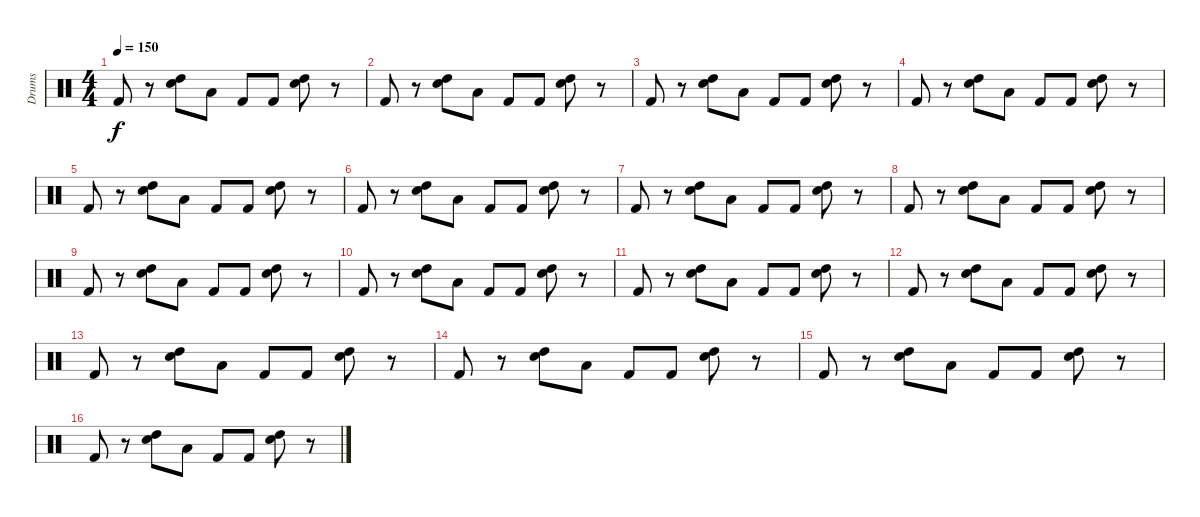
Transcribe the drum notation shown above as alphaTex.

\track ("Drums" "Drums") {instrument percussion}
\staff {score}
\articulation defaults
\ts (4 4)
\tempo 150
\clef neutral
\ks c "Kick (hit) 2".8{dy f}
r.8 ("Electric Snare (hit)" "High Tom (hit)").8 "Low Tom (hit)".8 "Kick (hit) 2".8 "Kick (hit) 2".8 ("Electric Snare (hit)" "High Tom (hit)").8 r.8 |
"Kick (hit) 2".8 r.8 ("Electric Snare (hit)" "High Tom (hit)").8 "Low Tom (hit)".8 "Kick (hit) 2".8 "Kick (hit) 2".8 ("Electric Snare (hit)" "High Tom (hit)").8 r.8 |
"Kick (hit) 2".8 r.8 ("Electric Snare (hit)" "High Tom (hit)").8 "Low Tom (hit)".8 "Kick (hit) 2".8 "Kick (hit) 2".8 ("Electric Snare (hit)" "High Tom (hit)").8 r.8 |
"Kick (hit) 2".8 r.8 ("Electric Snare (hit)" "High Tom (hit)").8 "Low Tom (hit)".8 "Kick (hit) 2".8 "Kick (hit) 2".8 ("Electric Snare (hit)" "High Tom (hit)").8 r.8 |
"Kick (hit) 2".8 r.8 ("Electric Snare (hit)" "High Tom (hit)").8 "Low Tom (hit)".8 "Kick (hit) 2".8 "Kick (hit) 2".8 ("Electric Snare (hit)" "High Tom (hit)").8 r.8 |
"Kick (hit) 2".8 r.8 ("Electric Snare (hit)" "High Tom (hit)").8 "Low Tom (hit)".8 "Kick (hit) 2".8 "Kick (hit) 2".8 ("Electric Snare (hit)" "High Tom (hit)").8 r.8 |
"Kick (hit) 2".8 r.8 ("Electric Snare (hit)" "High Tom (hit)").8 "Low Tom (hit)".8 "Kick (hit) 2".8 "Kick (hit) 2".8 ("Electric Snare (hit)" "High Tom (hit)").8 r.8 |
"Kick (hit) 2".8 r.8 ("Electric Snare (hit)" "High Tom (hit)").8 "Low Tom (hit)".8 "Kick (hit) 2".8 "Kick (hit) 2".8 ("Electric Snare (hit)" "High Tom (hit)").8 r.8 |
"Kick (hit) 2".8 r.8 ("Electric Snare (hit)" "High Tom (hit)").8 "Low Tom (hit)".8 "Kick (hit) 2".8 "Kick (hit) 2".8 ("Electric Snare (hit)" "High Tom (hit)").8 r.8 |
"Kick (hit) 2".8 r.8 ("Electric Snare (hit)" "High Tom (hit)").8 "Low Tom (hit)".8 "Kick (hit) 2".8 "Kick (hit) 2".8 ("Electric Snare (hit)" "High Tom (hit)").8 r.8 |
"Kick (hit) 2".8 r.8 ("Electric Snare (hit)" "High Tom (hit)").8 "Low Tom (hit)".8 "Kick (hit) 2".8 "Kick (hit) 2".8 ("Electric Snare (hit)" "High Tom (hit)").8 r.8 |
"Kick (hit) 2".8 r.8 ("Electric Snare (hit)" "High Tom (hit)").8 "Low Tom (hit)".8 "Kick (hit) 2".8 "Kick (hit) 2".8 ("Electric Snare (hit)" "High Tom (hit)").8 r.8 |
"Kick (hit) 2".8 r.8 ("Electric Snare (hit)" "High Tom (hit)").8 "Low Tom (hit)".8 "Kick (hit) 2".8 "Kick (hit) 2".8 ("Electric Snare (hit)" "High Tom (hit)").8 r.8 |
"Kick (hit) 2".8 r.8 ("Electric Snare (hit)" "High Tom (hit)").8 "Low Tom (hit)".8 "Kick (hit) 2".8 "Kick (hit) 2".8 ("Electric Snare (hit)" "High Tom (hit)").8 r.8 |
"Kick (hit) 2".8 r.8 ("Electric Snare (hit)" "High Tom (hit)").8 "Low Tom (hit)".8 "Kick (hit) 2".8 "Kick (hit) 2".8 ("Electric Snare (hit)" "High Tom (hit)").8 r.8 |
"Kick (hit) 2".8 r.8 ("Electric Snare (hit)" "High Tom (hit)").8 "Low Tom (hit)".8 "Kick (hit) 2".8 "Kick (hit) 2".8 ("Electric Snare (hit)" "High Tom (hit)").8 r.8
